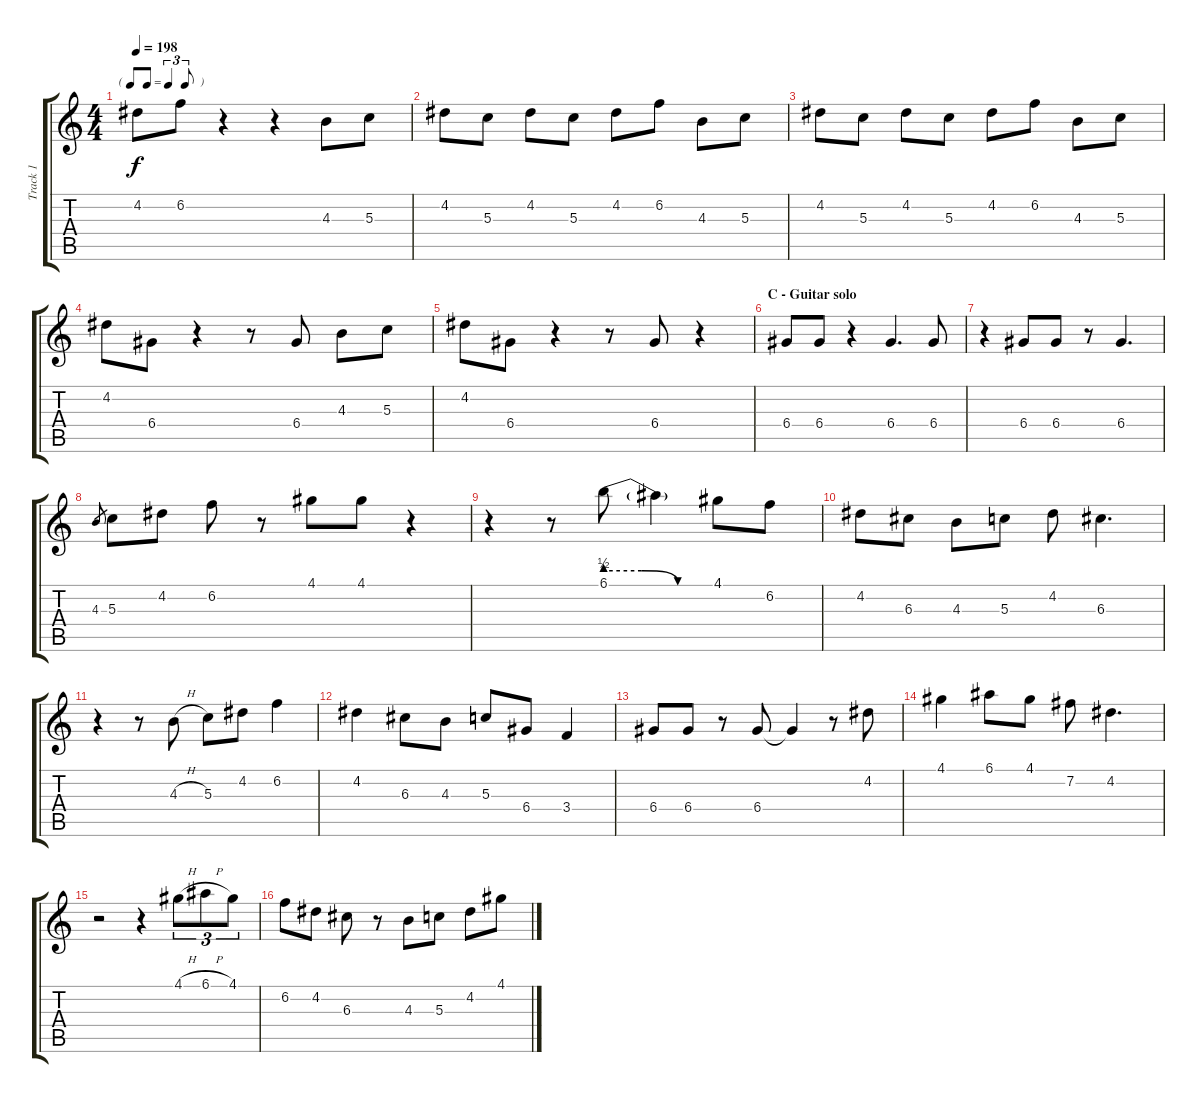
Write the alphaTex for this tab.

\track ("Track 1" "Track 1") {instrument electricguitarjazz}
\staff {score tabs}
\tuning (E4 B3 G3 D3 A2 E2) {hide}
\ts (4 4)
\tf triplet8th
\tempo 198
\clef g2
\ks c
4.2.8{dy f} 6.2.8 r.4 r.4 4.3.8 5.3.8 |
4.2.8 5.3.8 4.2.8 5.3.8 4.2.8 6.2.8 4.3.8 5.3.8 |
4.2.8 5.3.8 4.2.8 5.3.8 4.2.8 6.2.8 4.3.8 5.3.8 |
4.2.8 6.4.8 r.4 r.8 6.4.8 4.3.8 5.3.8 |
4.2.8 6.4.8 r.4 r.8 6.4.8 r.4 |
\section ("" "C - Guitar solo")
6.4.8 6.4.8 r.4 6.4.4{d} 6.4.8 |
r.4 6.4.8 6.4.8 r.8 6.4.4{d} |
4.3.8{gr} 5.3.8 4.2.8 6.2.8 r.8 4.1.8 4.1.8 r.4 |
r.4 r.8 6.1{be (custom 0 2 20 2 40 0 60 0)}.8 6.1{t}.4 4.1.8 6.2.8 |
4.2.8 6.3.8 4.3.8 5.3.8 4.2.8 6.3.4{d} |
r.4 r.8 4.3{h}.8 5.3.8 4.2.8 6.2.4 |
4.2.4 6.3.8 4.3.8 5.3.8 6.4.8 3.4.4 |
6.4.8 6.4.8 r.8 6.4.8 6.4{t}.4 r.8 4.2.8 |
4.1.4 6.1.8 4.1.8 7.2.8 4.2.4{d} |
r.2 r.4 4.1{h}.8{tu (3 2)} 6.1{h}.8{tu (3 2)} 4.1.8{tu (3 2)} |
6.2.8 4.2.8 6.3.8 r.8 4.3.8 5.3.8 4.2.8 4.1.8
